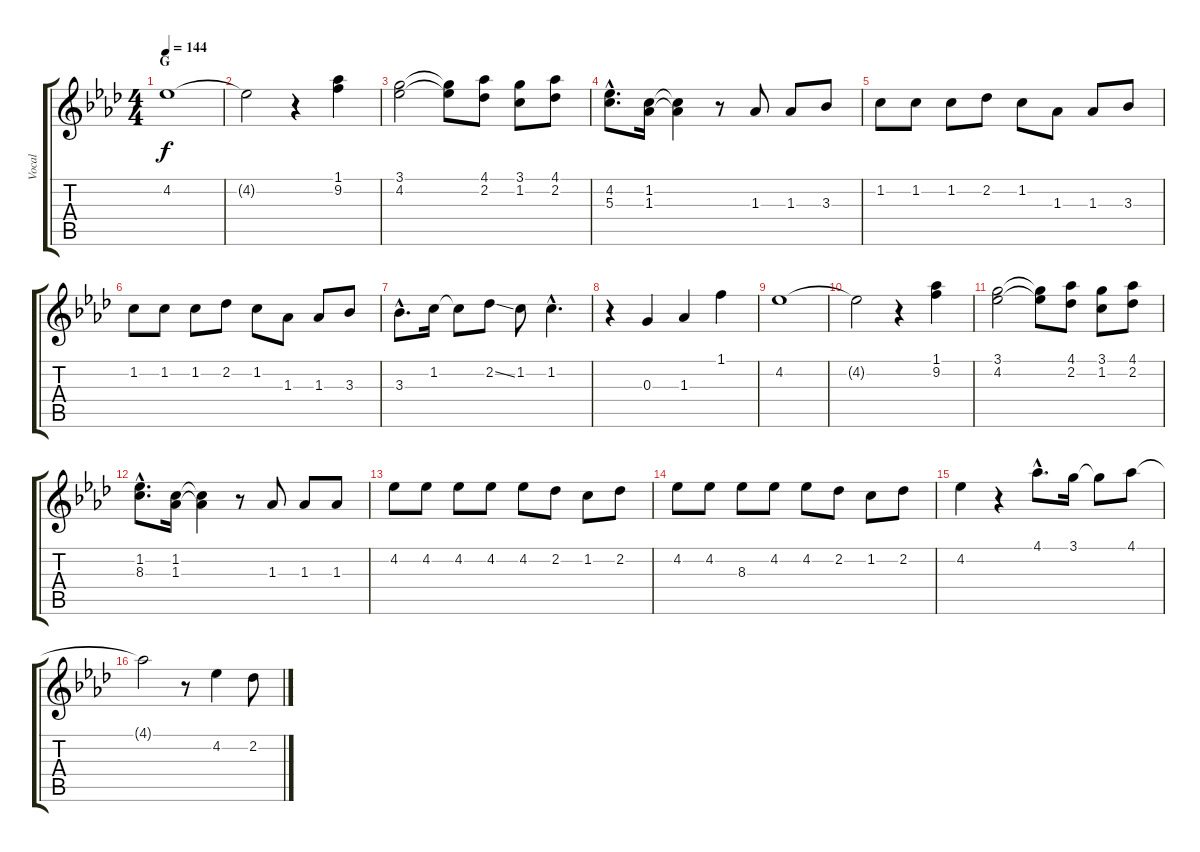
\track ("Vocal" "Vocal") {instrument ocarina}
\staff {score tabs}
\tuning (E5 B4 G4 D4 A3 E3) {hide}
\ts (4 4)
\section ("" "G")
\tempo 144
\clef g2
\ks ab
4.2.1{dy f} |
4.2{t}.2 r.4 (1.1 9.2).4 |
(3.1 4.2).2 (3.1{t} 4.2{t}).8 (4.1 2.2).8 (3.1 1.2).8 (4.1 2.2).8 |
(4.2{hac} 5.3{hac}).8{d} (1.2 1.3).16 (1.2{t} 1.3{t}).4 r.8 1.3.8 1.3.8 3.3.8 |
1.2.8 1.2.8 1.2.8 2.2.8 1.2.8 1.3.8 1.3.8 3.3.8 |
1.2.8 1.2.8 1.2.8 2.2.8 1.2.8 1.3.8 1.3.8 3.3.8 |
3.3{hac}.8{d} 1.2.16 1.2{t}.8 2.2{ss}.8 1.2.8 1.2{hac}.4{d} |
r.4 0.3.4 1.3.4 1.1.4 |
4.2.1 |
4.2{t}.2 r.4 (1.1 9.2).4 |
(3.1 4.2).2 (3.1{t} 4.2{t}).8 (4.1 2.2).8 (3.1 1.2).8 (4.1 2.2).8 |
(1.2{hac} 8.3{hac}).8{d} (1.2 1.3).16 (1.2{t} 1.3{t}).4 r.8 1.3.8 1.3.8 1.3.8 |
4.2.8 4.2.8 4.2.8 4.2.8 4.2.8 2.2.8 1.2.8 2.2.8 |
4.2.8 4.2.8 8.3.8 4.2.8 4.2.8 2.2.8 1.2.8 2.2.8 |
4.2.4 r.4 4.1{hac}.8{d} 3.1.16 3.1{t}.8 4.1.8 |
4.1{t}.2 r.8 4.2.4 2.2.8
